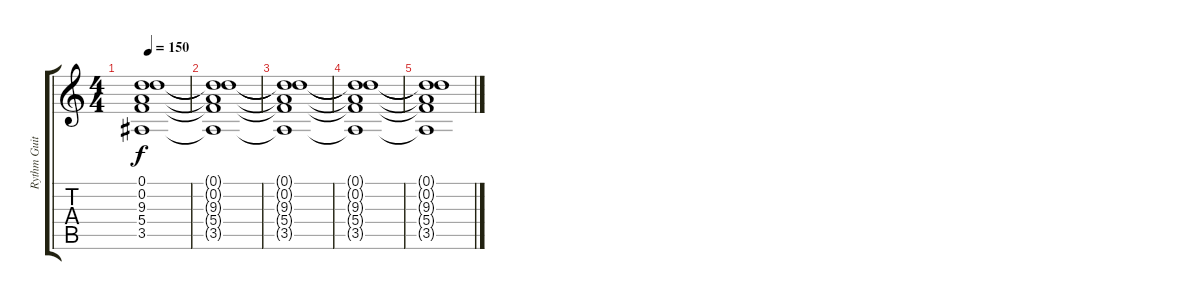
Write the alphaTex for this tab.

\track ("Rythm Guitar" "Rythm Guit") {instrument overdrivenguitar}
\staff {score tabs}
\tuning (D4 A3 F3 C3 G2 C2) {hide}
\ts (4 4)
\tempo 150
\clef g2
\ks c
(0.1{t} 0.2{t} 9.3{t} 5.4{t} 3.5{t}).1{dy f} |
(0.1{t} 0.2{t} 9.3{t} 5.4{t} 3.5{t}).1{volume 0} |
(0.1{t} 0.2{t} 9.3{t} 5.4{t} 3.5{t}).1 |
(0.1{t} 0.2{t} 9.3{t} 5.4{t} 3.5{t}).1 |
(0.1{t} 0.2{t} 9.3{t} 5.4{t} 3.5{t}).1
